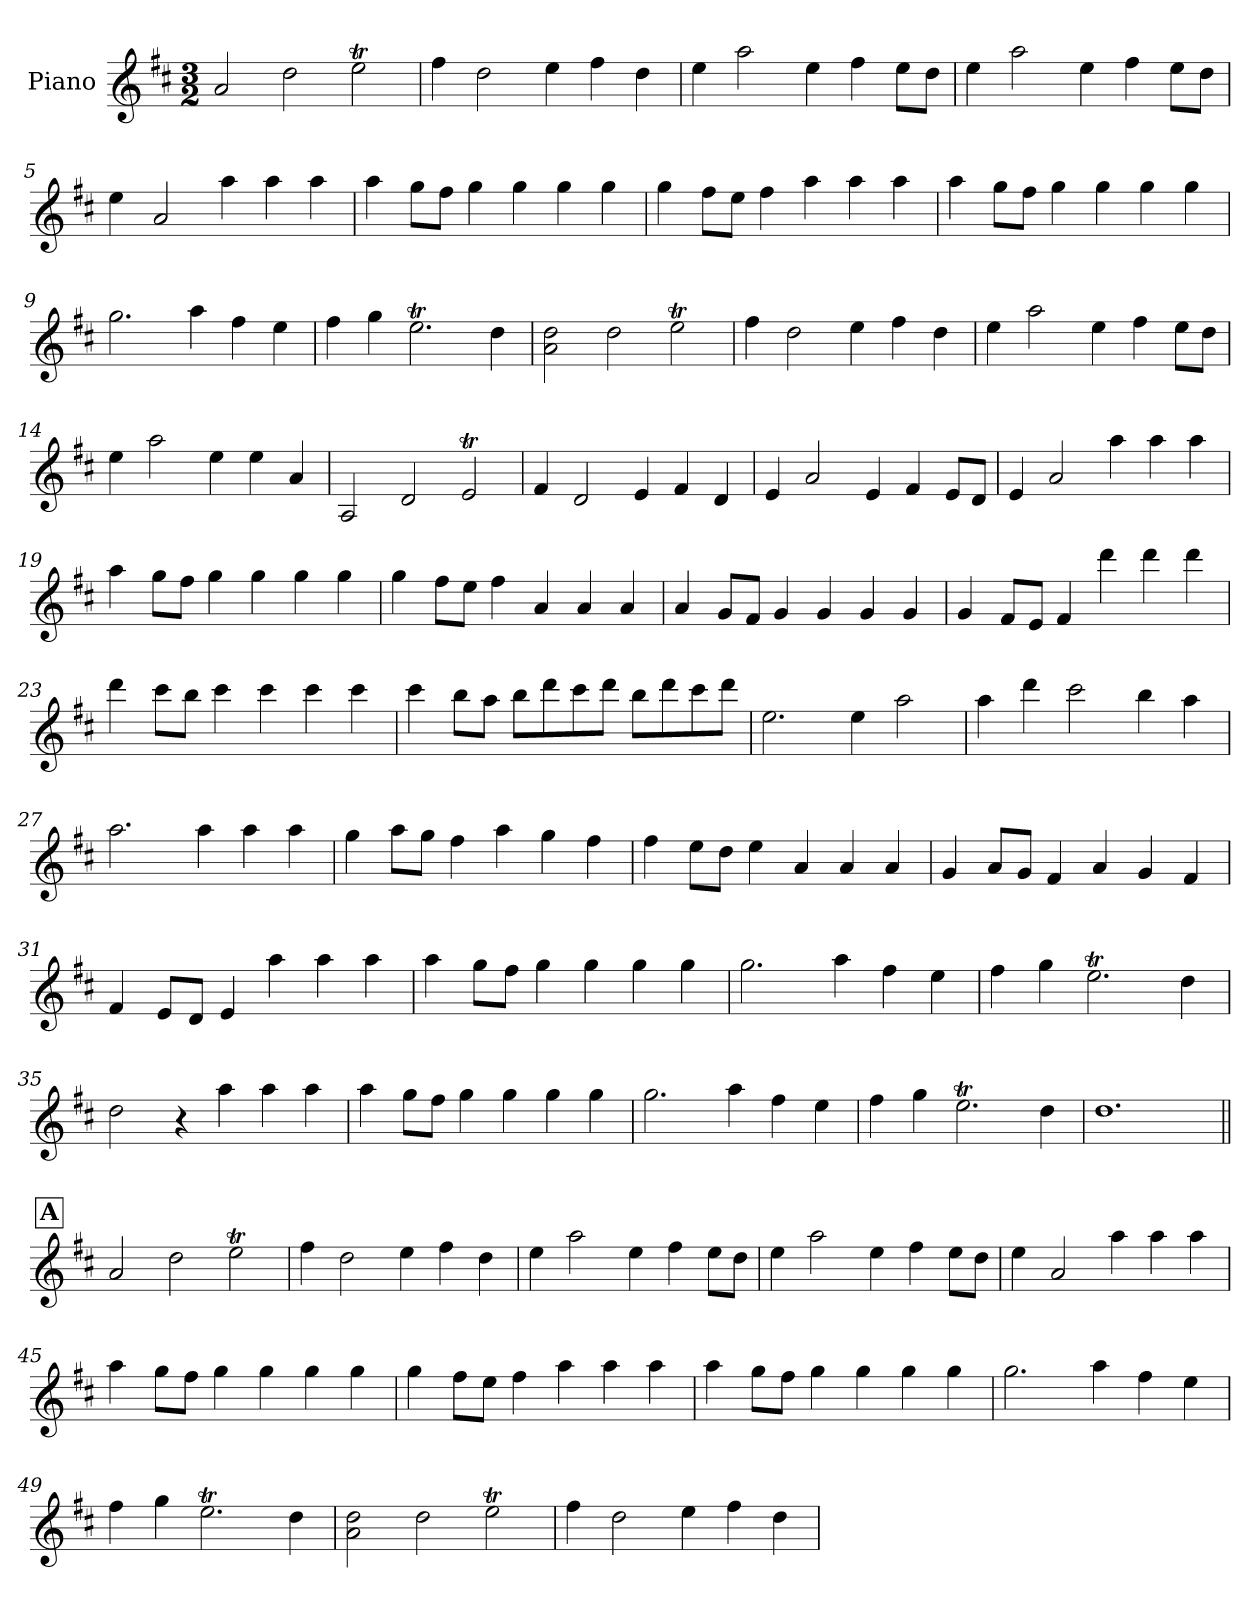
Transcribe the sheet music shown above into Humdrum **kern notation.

**kern
*part1
*staff1
*I"Piano
*I'Pno.
*clefG2
*k[f#c#]
*M3/2
*MM240
=1
2a
2dd
2eeT
=2
4ff#
2dd
4ee
4ff#
4dd
=3
4ee
2aa
4ee
4ff#
8eeL
8ddJ
=4
4ee
2aa
4ee
4ff#
8eeL
8ddJ
=5
4ee
2a
4aa
4aa
4aa
=6
4aa
8ggL
8ff#J
4gg
4gg
4gg
4gg
=7
4gg
8ff#L
8eeJ
4ff#
4aa
4aa
4aa
=8
4aa
8ggL
8ff#J
4gg
4gg
4gg
4gg
=9
2.gg
4aa
4ff#
4ee
=10
4ff#
4gg
2.eeT
4dd
=11
2a 2dd!
2dd
2eeT
=12
4ff#
2dd
4ee
4ff#
4dd
=13
4ee
2aa
4ee
4ff#
8eeL
8ddJ
=14
4ee
2aa
4ee
4ee
4a
=15
2A!
2d!
2eT!
=16
4f#!
2d!
4e!
4f#!
4d!
=17
4e!
2a!
4e!
4f#!
8e!L
8d!J
=18
4e!
2a!
4aa
4aa
4aa
=19
4aa
8ggL
8ff#J
4gg
4gg
4gg
4gg
=20
4gg
8ff#L
8eeJ
4ff#
4a!
4a!
4a!
=21
4a!
8g!L
8f#!J
4g!
4g!
4g!
4g!
=22
4g!
8f#!L
8e!J
4f#!
4ddd
4ddd
4ddd
=23
4ddd
8ccc#L
8bbJ
4ccc#
4ccc#
4ccc#
4ccc#
=24
4ccc#
8bbL
8aaJ
8bbL
8ddd
8ccc#
8dddJ
8bbL
8ddd
8ccc#
8dddJ
=25
2.ee
4ee
2aa
=26
4aa
4ddd
2ccc#
4bb
4aa
=27
2.aa
4aa
4aa
4aa
=28
4gg
8aaL
8ggJ
4ff#
4aa
4gg
4ff#
=29
4ff#
8eeL
8ddJ
4ee
4a!
4a!
4a!
=30
4g!
8a!L
8g!J
4f#!
4a!
4g!
4f#!
=31
4f#!
8e!L
8d!J
4e!
4aa
4aa
4aa
=32
4aa
8ggL
8ff#J
4gg
4gg
4gg
4gg
=33
2.gg
4aa
4ff#
4ee
=34
4ff#
4gg
2.eeT
4dd
=35
2dd
4r
4aa
4aa
4aa
=36
4aa
8ggL
8ff#J
4gg
4gg
4gg
4gg
=37
2.gg
4aa
4ff#
4ee
=38
4ff#
4gg
2.eeT
4dd
=39
1.dd
!!LO:REH:place=s1:a:B:cj:fs=14:t=A
=40||
2a
2dd
2eeT
=41
4ff#
2dd
4ee
4ff#
4dd
=42
4ee
2aa
4ee
4ff#
8eeL
8ddJ
=43
4ee
2aa
4ee
4ff#
8eeL
8ddJ
=44
4ee
2a
4aa
4aa
4aa
=45
4aa
8ggL
8ff#J
4gg
4gg
4gg
4gg
=46
4gg
8ff#L
8eeJ
4ff#
4aa
4aa
4aa
=47
4aa
8ggL
8ff#J
4gg
4gg
4gg
4gg
=48
2.gg
4aa
4ff#
4ee
=49
4ff#
4gg
2.eeT
4dd
=50
2a 2dd!
2dd
2eeT
=51
4ff#
2dd
4ee
4ff#
4dd
=
*-
